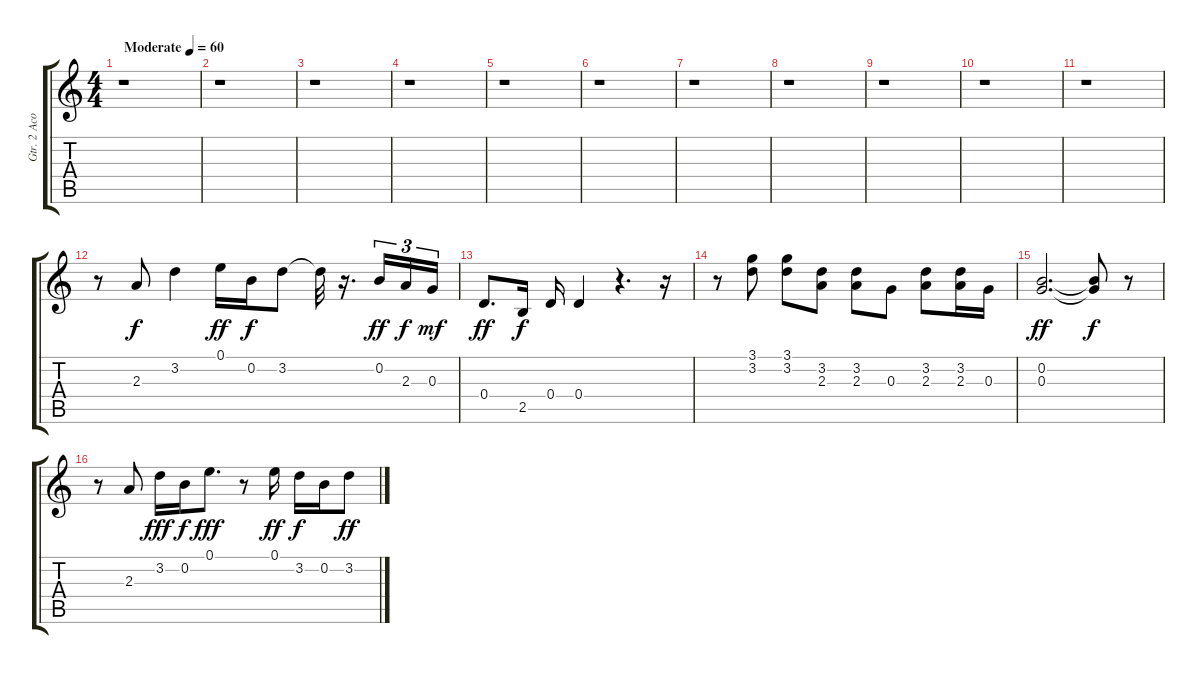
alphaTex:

\track ("Gtr. 2 Acous." "Gtr. 2 Aco") {instrument acousticguitarsteel}
\staff {score tabs}
\tuning (E4 B3 G3 D3 A2 E2) {hide}
\ts (4 4)
\tempo (60 "Moderate")
\clef g2
\ks c
r.1{dy f instrument acousticguitarsteel} |
r.1 |
r.1 |
r.1 |
r.1 |
r.1 |
r.1 |
r.1 |
r.1 |
r.1 |
r.1 |
r.8 2.3.8 3.2.4 0.1.16{dy ff} 0.2.16{dy f} 3.2.8 3.2{t}.32 r.16{d} 0.2.16{tu (3 2) dy ff} 2.3.16{tu (3 2) dy f} 0.3.16{tu (3 2) dy mf} |
0.4.8{d dy ff} 2.5.16{dy f} 0.4.16 0.4.4 r.4{d} r.16 |
r.8 (3.1 3.2).8 (3.1 3.2).8 (3.2 2.3).8 (3.2 2.3).8 0.3.8 (3.2 2.3).8 (3.2 2.3).16 0.3.16 |
(0.2 0.3).2{d dy ff} (0.2{t} 0.3{t}).8{dy f} r.8 |
r.8 2.3.8 3.2.16{dy fff} 0.2.16{dy f} 0.1.8{d dy fff} r.8 0.1.16{dy ff} 3.2.16{dy f} 0.2.16 3.2.8{dy ff}
